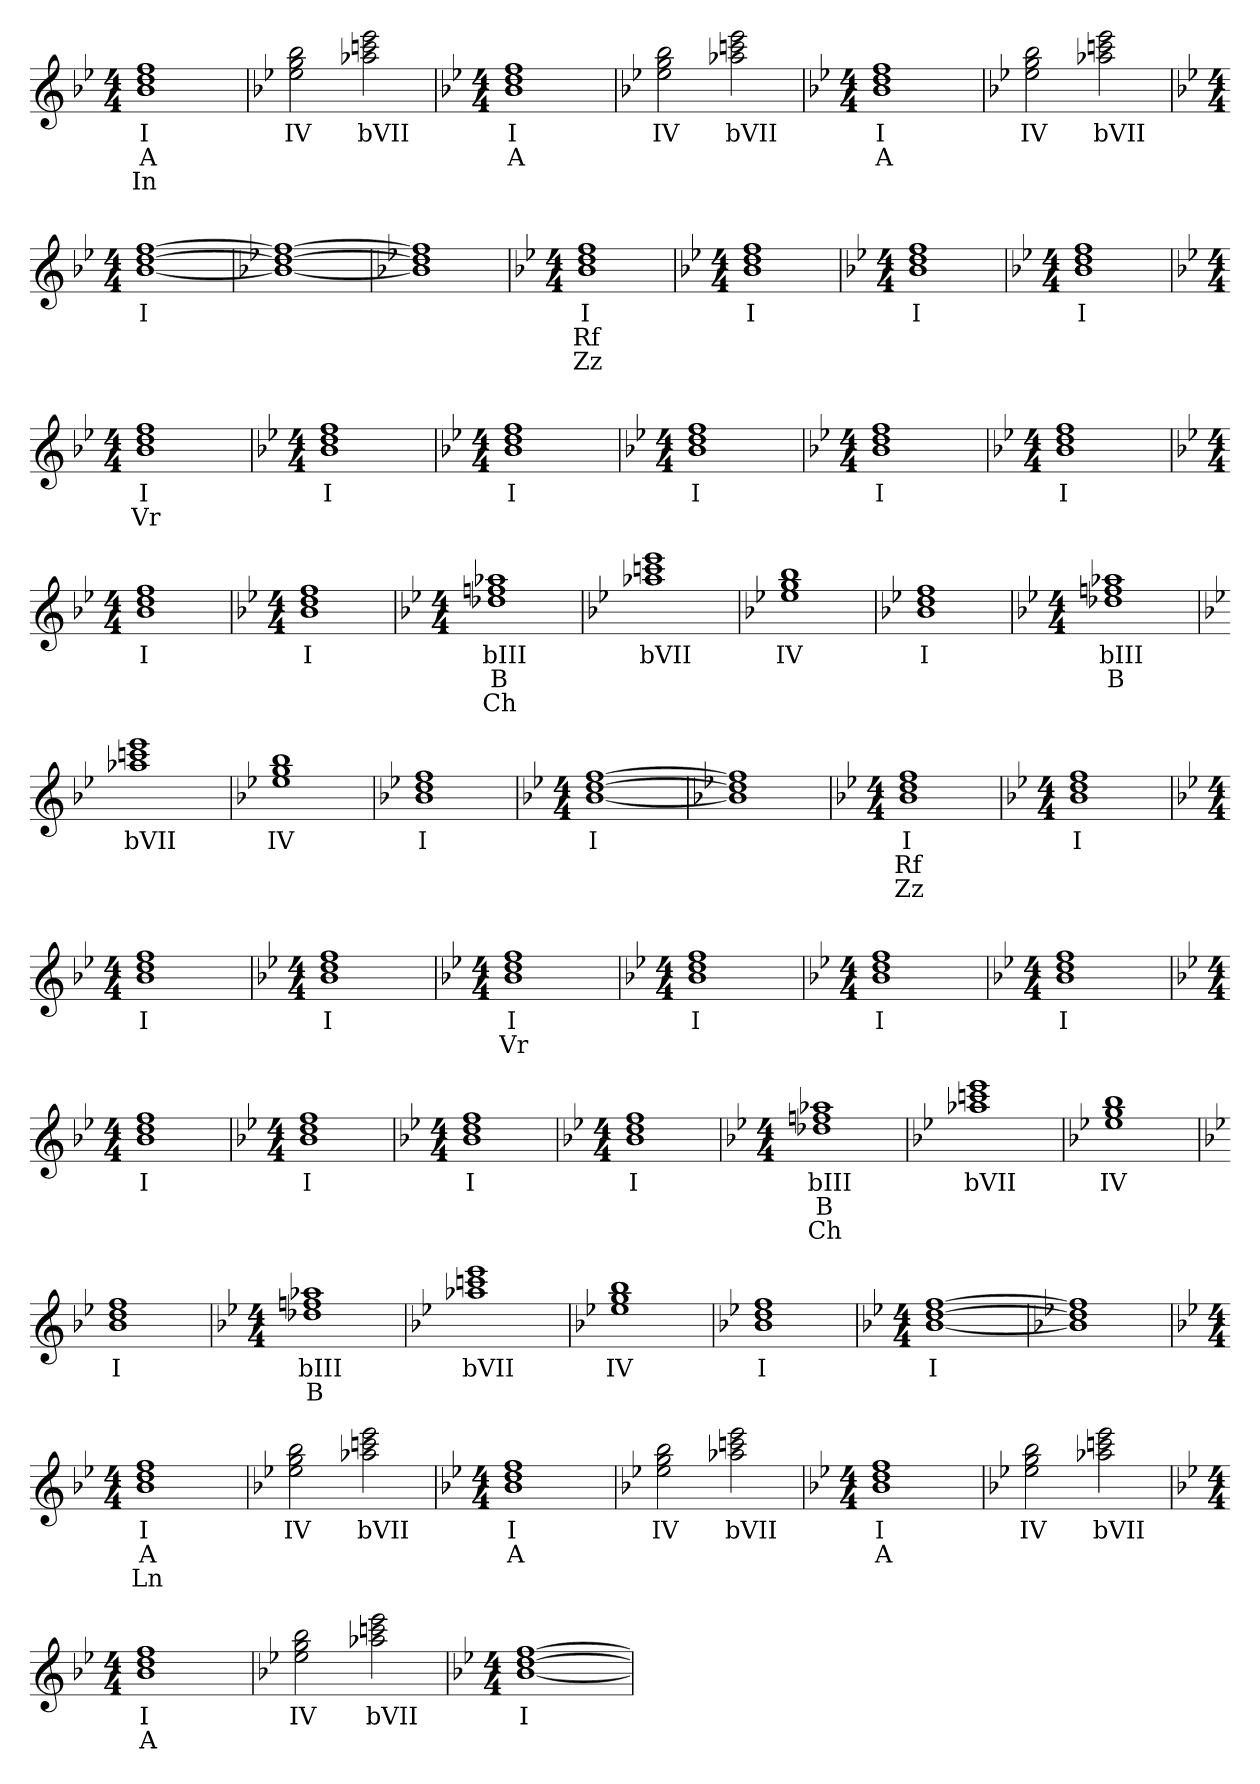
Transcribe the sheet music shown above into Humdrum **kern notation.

**kern	**text	**text	**text
*part1	*part1	*part1	*part1
*staff1	*staff1	*staff1	*staff1
*k[b-e-]	*	*	*
*B-:	*	*	*
*M4/4	*	*	*
=	=	=	=
1b- 1dd 1ff	I	A	In
=	=	=	=
*k[b-e-]	*	*	*
*B-:	*	*	*
2ee- 2gg 2bb-	IV	.	.
2aa-X 2cccn 2eee-	bVII	.	.
=	=	=	=
*k[b-e-]	*	*	*
*B-:	*	*	*
*M4/4	*	*	*
1b- 1dd 1ff	I	A	.
=	=	=	=
*k[b-e-]	*	*	*
*B-:	*	*	*
2ee- 2gg 2bb-	IV	.	.
2aa-X 2cccn 2eee-	bVII	.	.
=	=	=	=
*k[b-e-]	*	*	*
*B-:	*	*	*
*M4/4	*	*	*
1b- 1dd 1ff	I	A	.
=	=	=	=
*k[b-e-]	*	*	*
*B-:	*	*	*
2ee- 2gg 2bb-	IV	.	.
2aa-X 2cccn 2eee-	bVII	.	.
=	=	=	=
*k[b-e-]	*	*	*
*B-:	*	*	*
*M4/4	*	*	*
[1b- [1dd [1ff	I	.	.
=	=	=	=
*k[b-e-]	*	*	*
*B-:	*	*	*
1b-_ 1dd_ 1ff_	.	.	.
=	=	=	=
*k[b-e-]	*	*	*
*B-:	*	*	*
1b-] 1dd] 1ff]	.	.	.
=	=	=	=
*k[b-e-]	*	*	*
*B-:	*	*	*
*M4/4	*	*	*
1b- 1dd 1ff	I	Rf	Zz
=	=	=	=
*k[b-e-]	*	*	*
*B-:	*	*	*
*M4/4	*	*	*
1b- 1dd 1ff	I	.	.
=	=	=	=
*k[b-e-]	*	*	*
*B-:	*	*	*
*M4/4	*	*	*
1b- 1dd 1ff	I	.	.
=	=	=	=
*k[b-e-]	*	*	*
*B-:	*	*	*
*M4/4	*	*	*
1b- 1dd 1ff	I	.	.
=	=	=	=
*k[b-e-]	*	*	*
*B-:	*	*	*
*M4/4	*	*	*
1b- 1dd 1ff	I	Vr	.
=	=	=	=
*k[b-e-]	*	*	*
*B-:	*	*	*
*M4/4	*	*	*
1b- 1dd 1ff	I	.	.
=	=	=	=
*k[b-e-]	*	*	*
*B-:	*	*	*
*M4/4	*	*	*
1b- 1dd 1ff	I	.	.
=	=	=	=
*k[b-e-]	*	*	*
*B-:	*	*	*
*M4/4	*	*	*
1b- 1dd 1ff	I	.	.
=	=	=	=
*k[b-e-]	*	*	*
*B-:	*	*	*
*M4/4	*	*	*
1b- 1dd 1ff	I	.	.
=	=	=	=
*k[b-e-]	*	*	*
*B-:	*	*	*
*M4/4	*	*	*
1b- 1dd 1ff	I	.	.
=	=	=	=
*k[b-e-]	*	*	*
*B-:	*	*	*
*M4/4	*	*	*
1b- 1dd 1ff	I	.	.
=	=	=	=
*k[b-e-]	*	*	*
*B-:	*	*	*
*M4/4	*	*	*
1b- 1dd 1ff	I	.	.
=	=	=	=
*k[b-e-]	*	*	*
*B-:	*	*	*
*M4/4	*	*	*
1dd-X 1ffn 1aa-X	bIII	B	Ch
=	=	=	=
*k[b-e-]	*	*	*
*B-:	*	*	*
1aa-X 1cccn 1eee-	bVII	.	.
=	=	=	=
*k[b-e-]	*	*	*
*B-:	*	*	*
1ee- 1gg 1bb-	IV	.	.
=	=	=	=
*k[b-e-]	*	*	*
*B-:	*	*	*
1b- 1dd 1ff	I	.	.
=	=	=	=
*k[b-e-]	*	*	*
*B-:	*	*	*
*M4/4	*	*	*
1dd-X 1ffn 1aa-X	bIII	B	.
=	=	=	=
*k[b-e-]	*	*	*
*B-:	*	*	*
1aa-X 1cccn 1eee-	bVII	.	.
=	=	=	=
*k[b-e-]	*	*	*
*B-:	*	*	*
1ee- 1gg 1bb-	IV	.	.
=	=	=	=
*k[b-e-]	*	*	*
*B-:	*	*	*
1b- 1dd 1ff	I	.	.
=	=	=	=
*k[b-e-]	*	*	*
*B-:	*	*	*
*M4/4	*	*	*
[1b- [1dd [1ff	I	.	.
=	=	=	=
*k[b-e-]	*	*	*
*B-:	*	*	*
1b-] 1dd] 1ff]	.	.	.
=	=	=	=
*k[b-e-]	*	*	*
*B-:	*	*	*
*M4/4	*	*	*
1b- 1dd 1ff	I	Rf	Zz
=	=	=	=
*k[b-e-]	*	*	*
*B-:	*	*	*
*M4/4	*	*	*
1b- 1dd 1ff	I	.	.
=	=	=	=
*k[b-e-]	*	*	*
*B-:	*	*	*
*M4/4	*	*	*
1b- 1dd 1ff	I	.	.
=	=	=	=
*k[b-e-]	*	*	*
*B-:	*	*	*
*M4/4	*	*	*
1b- 1dd 1ff	I	.	.
=	=	=	=
*k[b-e-]	*	*	*
*B-:	*	*	*
*M4/4	*	*	*
1b- 1dd 1ff	I	Vr	.
=	=	=	=
*k[b-e-]	*	*	*
*B-:	*	*	*
*M4/4	*	*	*
1b- 1dd 1ff	I	.	.
=	=	=	=
*k[b-e-]	*	*	*
*B-:	*	*	*
*M4/4	*	*	*
1b- 1dd 1ff	I	.	.
=	=	=	=
*k[b-e-]	*	*	*
*B-:	*	*	*
*M4/4	*	*	*
1b- 1dd 1ff	I	.	.
=	=	=	=
*k[b-e-]	*	*	*
*B-:	*	*	*
*M4/4	*	*	*
1b- 1dd 1ff	I	.	.
=	=	=	=
*k[b-e-]	*	*	*
*B-:	*	*	*
*M4/4	*	*	*
1b- 1dd 1ff	I	.	.
=	=	=	=
*k[b-e-]	*	*	*
*B-:	*	*	*
*M4/4	*	*	*
1b- 1dd 1ff	I	.	.
=	=	=	=
*k[b-e-]	*	*	*
*B-:	*	*	*
*M4/4	*	*	*
1b- 1dd 1ff	I	.	.
=	=	=	=
*k[b-e-]	*	*	*
*B-:	*	*	*
*M4/4	*	*	*
1dd-X 1ffn 1aa-X	bIII	B	Ch
=	=	=	=
*k[b-e-]	*	*	*
*B-:	*	*	*
1aa-X 1cccn 1eee-	bVII	.	.
=	=	=	=
*k[b-e-]	*	*	*
*B-:	*	*	*
1ee- 1gg 1bb-	IV	.	.
=	=	=	=
*k[b-e-]	*	*	*
*B-:	*	*	*
1b- 1dd 1ff	I	.	.
=	=	=	=
*k[b-e-]	*	*	*
*B-:	*	*	*
*M4/4	*	*	*
1dd-X 1ffn 1aa-X	bIII	B	.
=	=	=	=
*k[b-e-]	*	*	*
*B-:	*	*	*
1aa-X 1cccn 1eee-	bVII	.	.
=	=	=	=
*k[b-e-]	*	*	*
*B-:	*	*	*
1ee- 1gg 1bb-	IV	.	.
=	=	=	=
*k[b-e-]	*	*	*
*B-:	*	*	*
1b- 1dd 1ff	I	.	.
=	=	=	=
*k[b-e-]	*	*	*
*B-:	*	*	*
*M4/4	*	*	*
[1b- [1dd [1ff	I	.	.
=	=	=	=
*k[b-e-]	*	*	*
*B-:	*	*	*
1b-] 1dd] 1ff]	.	.	.
=	=	=	=
*k[b-e-]	*	*	*
*B-:	*	*	*
*M4/4	*	*	*
1b- 1dd 1ff	I	A	Ln
=	=	=	=
*k[b-e-]	*	*	*
*B-:	*	*	*
2ee- 2gg 2bb-	IV	.	.
2aa-X 2cccn 2eee-	bVII	.	.
=	=	=	=
*k[b-e-]	*	*	*
*B-:	*	*	*
*M4/4	*	*	*
1b- 1dd 1ff	I	A	.
=	=	=	=
*k[b-e-]	*	*	*
*B-:	*	*	*
2ee- 2gg 2bb-	IV	.	.
2aa-X 2cccn 2eee-	bVII	.	.
=	=	=	=
*k[b-e-]	*	*	*
*B-:	*	*	*
*M4/4	*	*	*
1b- 1dd 1ff	I	A	.
=	=	=	=
*k[b-e-]	*	*	*
*B-:	*	*	*
2ee- 2gg 2bb-	IV	.	.
2aa-X 2cccn 2eee-	bVII	.	.
=	=	=	=
*k[b-e-]	*	*	*
*B-:	*	*	*
*M4/4	*	*	*
1b- 1dd 1ff	I	A	.
=	=	=	=
*k[b-e-]	*	*	*
*B-:	*	*	*
2ee- 2gg 2bb-	IV	.	.
2aa-X 2cccn 2eee-	bVII	.	.
=	=	=	=
*k[b-e-]	*	*	*
*B-:	*	*	*
*M4/4	*	*	*
[1b- [1dd [1ff	I	.	.
=	=	=	=
*-	*-	*-	*-
